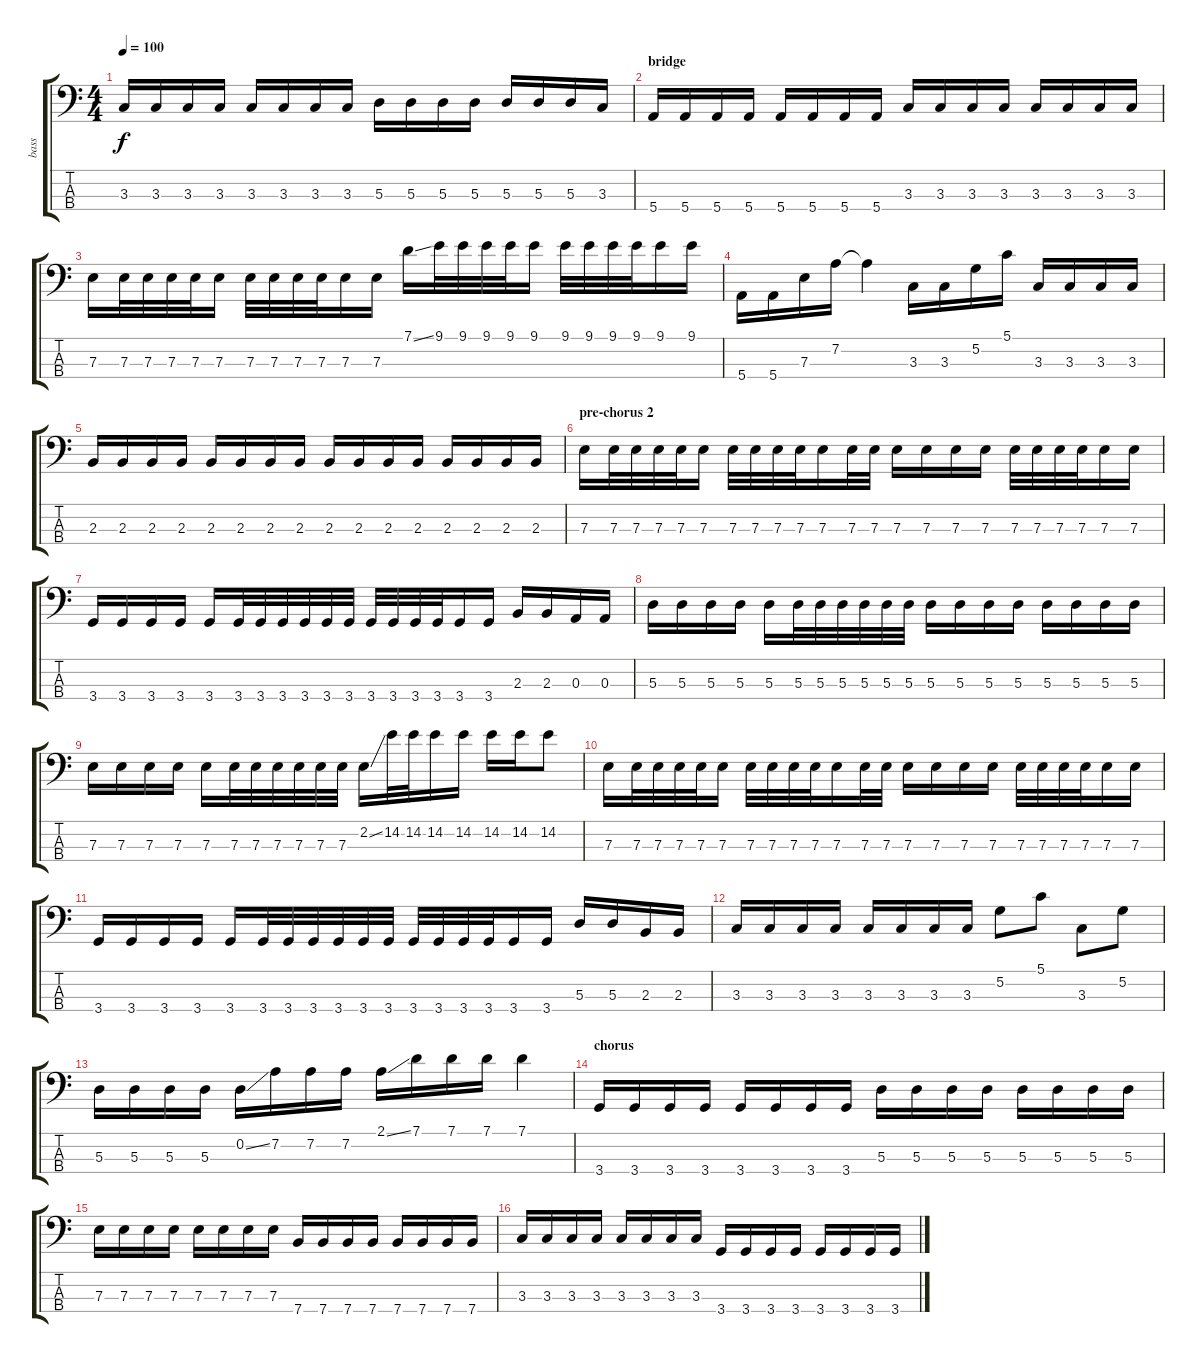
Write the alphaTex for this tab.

\track ("bass" "bass") {instrument electricbasspick}
\staff {score tabs}
\tuning (G2 D2 A1 E1) {hide}
\ts (4 4)
\tempo 100
\clef f4
\ks c
3.3.16{dy f} 3.3.16 3.3.16 3.3.16 3.3.16 3.3.16 3.3.16 3.3.16 5.3.16 5.3.16 5.3.16 5.3.16 5.3.16 5.3.16 5.3.16 3.3.16 |
\section ("" "bridge")
5.4.16 5.4.16 5.4.16 5.4.16 5.4.16 5.4.16 5.4.16 5.4.16 3.3.16 3.3.16 3.3.16 3.3.16 3.3.16 3.3.16 3.3.16 3.3.16 |
7.3.16 7.3.32 7.3.32 7.3.32 7.3.32 7.3.16 7.3.32 7.3.32 7.3.32 7.3.32 7.3.16 7.3.16 7.1{ss}.16 9.1.32 9.1.32 9.1.32 9.1.32 9.1.16 9.1.32 9.1.32 9.1.32 9.1.32 9.1.16 9.1.16 |
5.4.16 5.4.16 7.3.16 7.2.16 7.2{t}.4 3.3.16 3.3.16 5.2.16 5.1.16 3.3.16 3.3.16 3.3.16 3.3.16 |
2.3.16 2.3.16 2.3.16 2.3.16 2.3.16 2.3.16 2.3.16 2.3.16 2.3.16 2.3.16 2.3.16 2.3.16 2.3.16 2.3.16 2.3.16 2.3.16 |
\section ("" "pre-chorus 2")
7.3.16 7.3.32 7.3.32 7.3.32 7.3.32 7.3.16 7.3.32 7.3.32 7.3.32 7.3.32 7.3.16 7.3.32 7.3.32 7.3.16 7.3.16 7.3.16 7.3.16 7.3.32 7.3.32 7.3.32 7.3.32 7.3.16 7.3.16 |
3.4.16 3.4.16 3.4.16 3.4.16 3.4.16 3.4.32 3.4.32 3.4.32 3.4.32 3.4.32 3.4.32 3.4.32 3.4.32 3.4.32 3.4.32 3.4.16 3.4.16 2.3.16 2.3.16 0.3.16 0.3.16 |
5.3.16 5.3.16 5.3.16 5.3.16 5.3.16 5.3.32 5.3.32 5.3.32 5.3.32 5.3.32 5.3.32 5.3.16 5.3.16 5.3.16 5.3.16 5.3.16 5.3.16 5.3.16 5.3.16 |
7.3.16 7.3.16 7.3.16 7.3.16 7.3.16 7.3.32 7.3.32 7.3.32 7.3.32 7.3.32 7.3.32 2.2{ss}.16 14.2.32 14.2.32 14.2.16 14.2.16 14.2.16 14.2.16 14.2.8 |
7.3.16 7.3.32 7.3.32 7.3.32 7.3.32 7.3.16 7.3.32 7.3.32 7.3.32 7.3.32 7.3.16 7.3.32 7.3.32 7.3.16 7.3.16 7.3.16 7.3.16 7.3.32 7.3.32 7.3.32 7.3.32 7.3.16 7.3.16 |
3.4.16 3.4.16 3.4.16 3.4.16 3.4.16 3.4.32 3.4.32 3.4.32 3.4.32 3.4.32 3.4.32 3.4.32 3.4.32 3.4.32 3.4.32 3.4.16 3.4.16 5.3.16 5.3.16 2.3.16 2.3.16 |
3.3.16 3.3.16 3.3.16 3.3.16 3.3.16 3.3.16 3.3.16 3.3.16 5.2.8 5.1.8 3.3.8 5.2.8 |
5.3.16 5.3.16 5.3.16 5.3.16 0.2{ss}.16 7.2.16 7.2.16 7.2.16 2.1{ss}.16 7.1.16 7.1.16 7.1.16 7.1.4 |
\section ("" "chorus")
3.4.16 3.4.16 3.4.16 3.4.16 3.4.16 3.4.16 3.4.16 3.4.16 5.3.16 5.3.16 5.3.16 5.3.16 5.3.16 5.3.16 5.3.16 5.3.16 |
7.3.16 7.3.16 7.3.16 7.3.16 7.3.16 7.3.16 7.3.16 7.3.16 7.4.16 7.4.16 7.4.16 7.4.16 7.4.16 7.4.16 7.4.16 7.4.16 |
3.3.16 3.3.16 3.3.16 3.3.16 3.3.16 3.3.16 3.3.16 3.3.16 3.4.16 3.4.16 3.4.16 3.4.16 3.4.16 3.4.16 3.4.16 3.4.16
